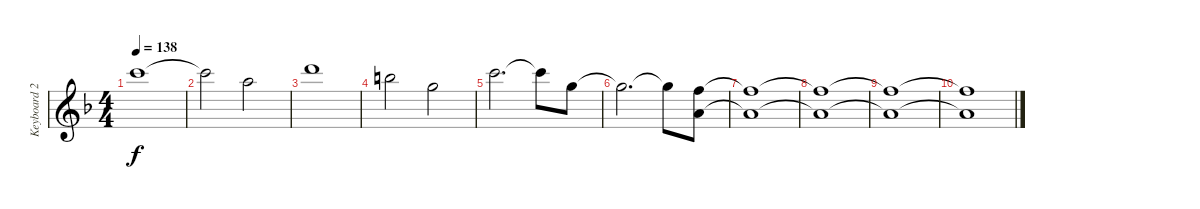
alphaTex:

\track ("Keyboard 2" "Keyboard 2") {instrument glockenspiel}
\staff {score}
\tuning (E4 B3 G3 D3 A2 E2) {hide}
\ts (4 4)
\tempo 138
\clef g2
\ks f
20.1.1{dy f} |
20.1{t}.2 17.1.2 |
22.1.1 |
19.1.2 20.2.2 |
20.1.2{d} 20.1{t}.8 20.2.8 |
20.2{t}.2{d} 20.2{t}.8 (13.1 14.3).8 |
(13.1{t} 14.3{t}).1 |
(13.1{t} 14.3{t}).1 |
(13.1{t} 14.3{t}).1 |
(13.1{t} 14.3{t}).1
